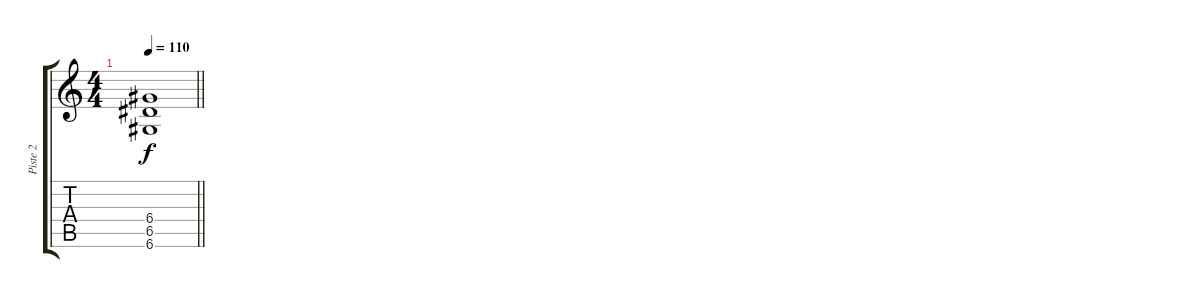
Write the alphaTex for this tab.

\track ("Piste 2" "Piste 2") {instrument overdrivenguitar}
\staff {score tabs}
\tuning (E4 B3 G3 D3 A2 D2) {hide}
\ts (4 4)
\tempo 110
\clef g2
\barLineRight lightlight
\ks c
(6.4{t} 6.5{t} 6.6{t}).1{dy f}
